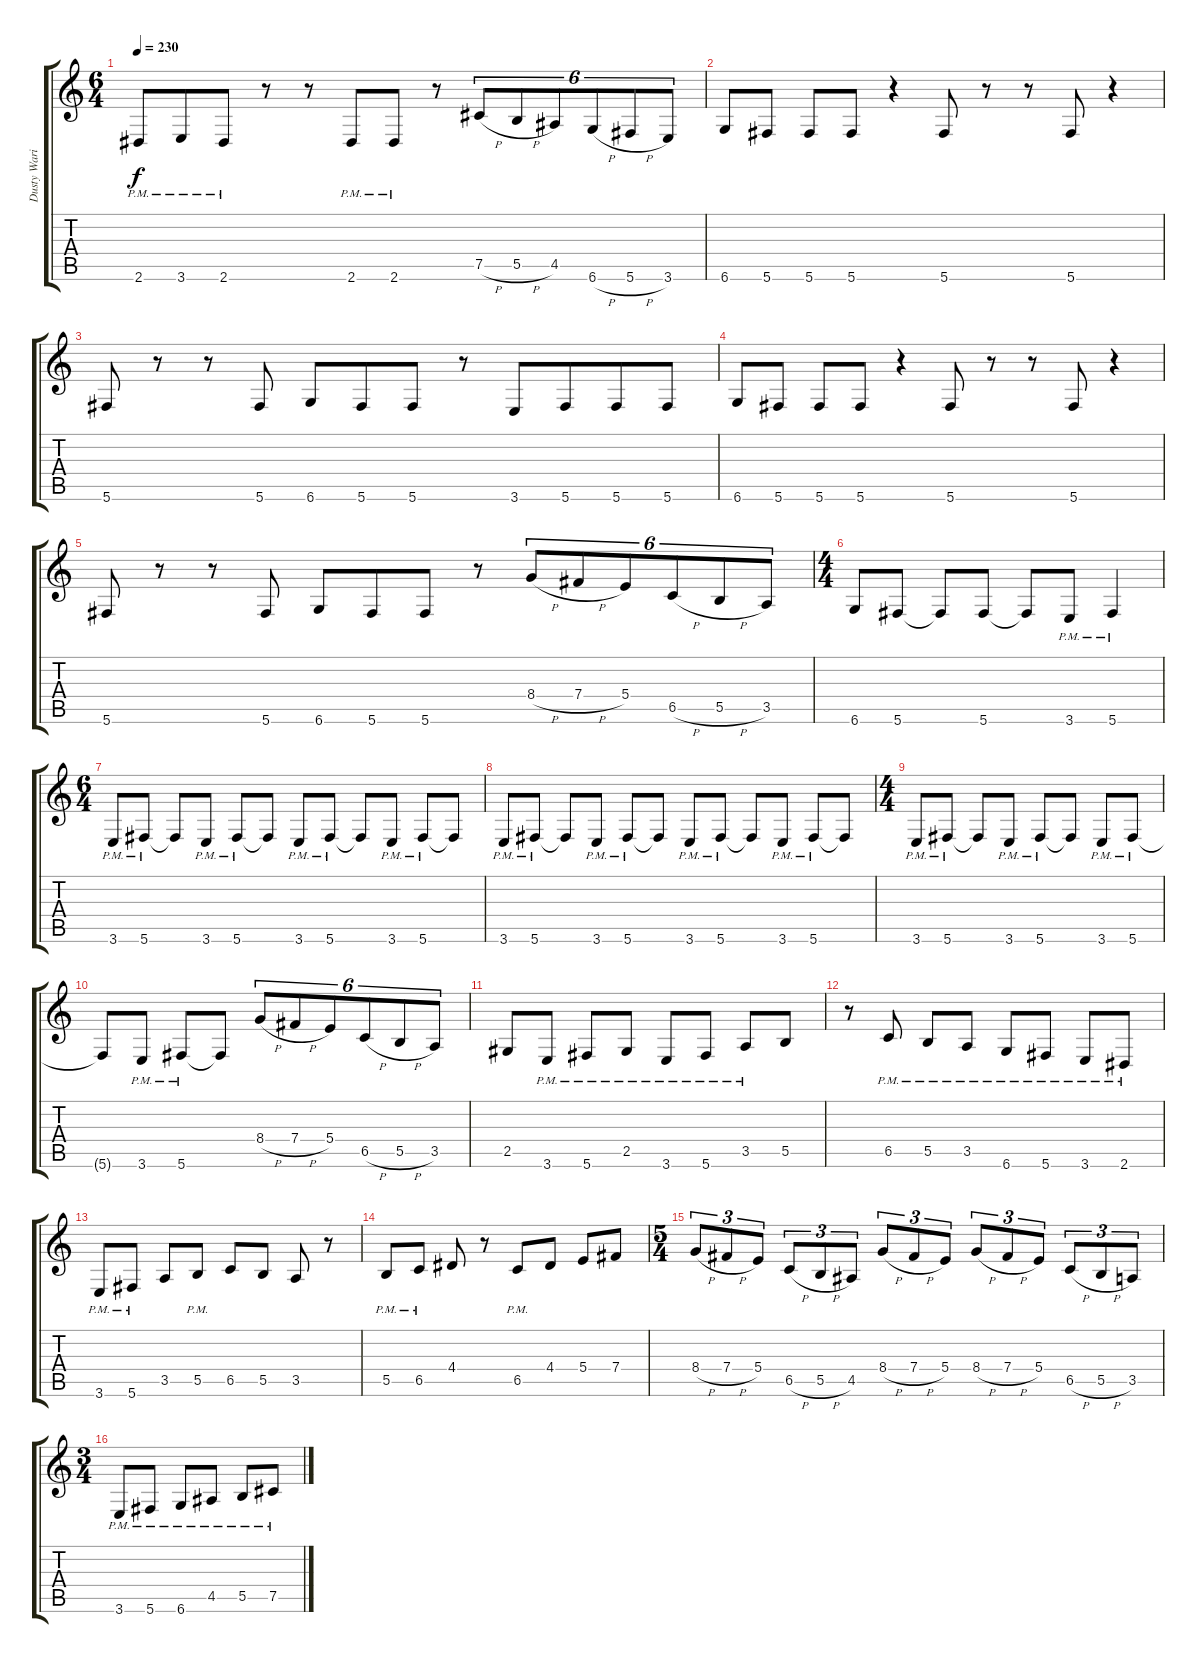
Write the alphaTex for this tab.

\track ("Dusty Waring - Rhythm" "Dusty Wari") {instrument distortionguitar}
\staff {score tabs}
\tuning (Db4 Ab3 E3 B2 Gb2 Db2) {hide}
\ts (6 4)
\tempo 230
\clef g2
\ks c
2.6{pm}.8{dy f} 3.6{pm}.8{beam merge} 2.6{pm}.8 r.8 r.8 2.6{pm}.8{beam merge} 2.6{pm}.8 r.8 7.5{h}.8{tu (6 4)} 5.5{h}.8{tu (6 4)} 4.5.8{tu (6 4)} 6.6{h}.8{tu (6 4)} 5.6{h}.8{tu (6 4)} 3.6.8{tu (6 4)} |
6.6.8 5.6.8 5.6.8 5.6.8 r.4 5.6.8 r.8 r.8 5.6.8 r.4 |
5.6.8 r.8 r.8 5.6.8{beam split} 6.6.8 5.6.8{beam merge} 5.6.8 r.8 3.6.8 5.6.8{beam merge} 5.6.8 5.6.8 |
6.6.8 5.6.8 5.6.8 5.6.8 r.4 5.6.8 r.8 r.8 5.6.8 r.4 |
5.6.8 r.8 r.8 5.6.8{beam split} 6.6.8 5.6.8{beam merge} 5.6.8 r.8 8.4{h}.8{tu (6 4)} 7.4{h}.8{tu (6 4)} 5.4.8{tu (6 4)} 6.5{h}.8{tu (6 4)} 5.5{h}.8{tu (6 4)} 3.5.8{tu (6 4)} |
\ts (4 4)
6.6.8 5.6.8 5.6{t}.8 5.6.8 5.6{t}.8 3.6{pm}.8 5.6{pm}.4 |
\ts (6 4)
3.6{pm}.8 5.6{pm}.8 5.6{t}.8 3.6{pm}.8 5.6{pm}.8 5.6{t}.8 3.6{pm}.8 5.6{pm}.8 5.6{t}.8 3.6{pm}.8 5.6{pm}.8 5.6{t}.8 |
3.6{pm}.8 5.6{pm}.8 5.6{t}.8 3.6{pm}.8 5.6{pm}.8 5.6{t}.8 3.6{pm}.8 5.6{pm}.8 5.6{t}.8 3.6{pm}.8 5.6{pm}.8 5.6{t}.8 |
\ts (4 4)
3.6{pm}.8 5.6{pm}.8 5.6{t}.8 3.6{pm}.8 5.6{pm}.8 5.6{t}.8 3.6{pm}.8 5.6{pm}.8 |
5.6{t}.8 3.6{pm}.8 5.6{pm}.8 5.6{t}.8 8.4{h}.8{tu (6 4)} 7.4{h}.8{tu (6 4)} 5.4.8{tu (6 4)} 6.5{h}.8{tu (6 4)} 5.5{h}.8{tu (6 4)} 3.5.8{tu (6 4)} |
2.5.8 3.6{pm}.8 5.6{pm}.8 2.5{pm}.8 3.6{pm}.8 5.6{pm}.8 3.5{pm}.8 5.5.8 |
r.8 6.5{pm}.8 5.5{pm}.8 3.5{pm}.8 6.6{pm}.8 5.6{pm}.8 3.6{pm}.8 2.6{pm}.8 |
3.6{pm}.8 5.6{pm}.8 3.5.8 5.5{pm}.8 6.5.8 5.5.8 3.5.8 r.8 |
5.5{pm}.8 6.5{pm}.8 4.4.8 r.8 6.5{pm}.8 4.4.8 5.4.8 7.4.8 |
\ts (5 4)
8.4{h}.8{tu (3 2)} 7.4{h}.8{tu (3 2)} 5.4.8{tu (3 2)} 6.5{h}.8{tu (3 2)} 5.5{h}.8{tu (3 2)} 4.5.8{tu (3 2)} 8.4{h}.8{tu (3 2)} 7.4{h}.8{tu (3 2)} 5.4.8{tu (3 2)} 8.4{h}.8{tu (3 2)} 7.4{h}.8{tu (3 2)} 5.4.8{tu (3 2)} 6.5{h}.8{tu (3 2)} 5.5{h}.8{tu (3 2)} 3.5.8{tu (3 2)} |
\ts (3 4)
3.6{pm}.8 5.6{pm}.8 6.6{pm}.8 4.5{pm}.8 5.5{pm}.8 7.5{pm}.8
